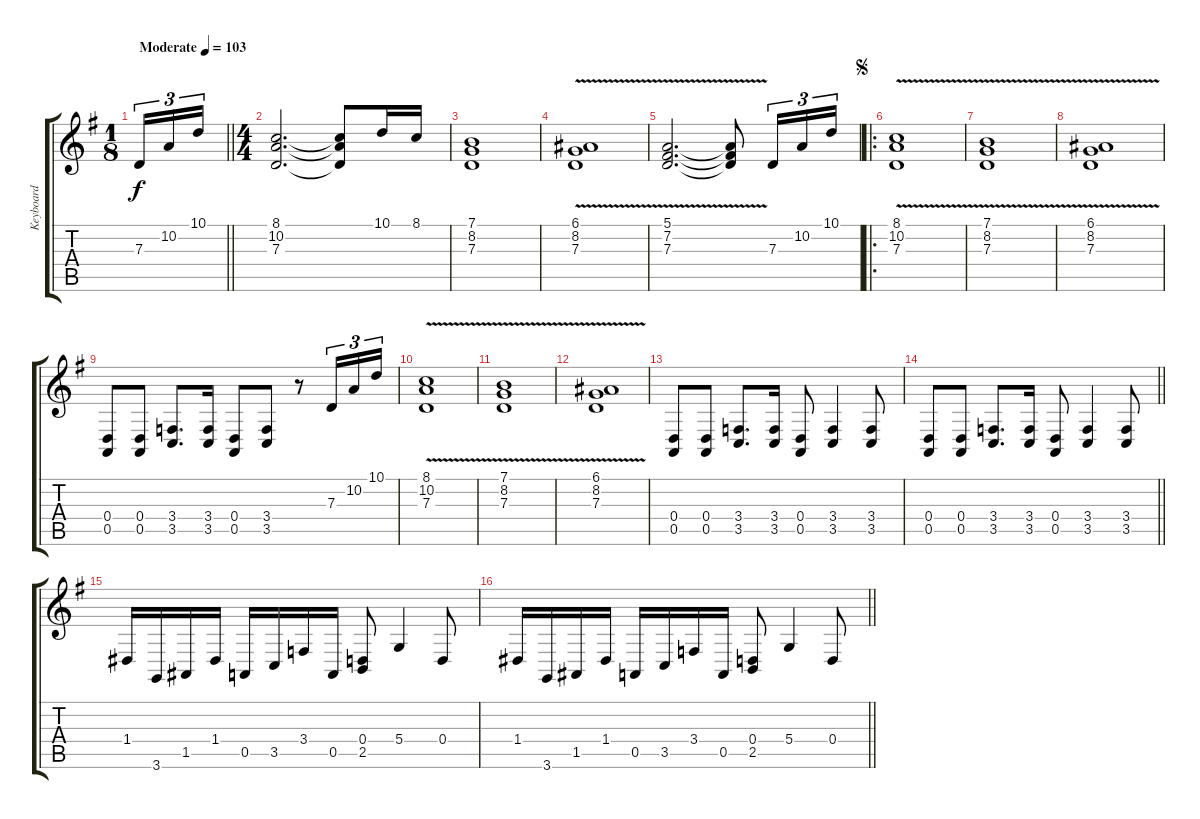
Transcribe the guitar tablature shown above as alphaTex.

\track ("Keyboard" "Keyboard") {instrument churchorgan}
\staff {score tabs}
\tuning (E4 B3 G3 D3 A2 E2) {hide}
\ts (1 8)
\tempo (103 "Moderate")
\clef g2
\barLineRight lightlight
\ks g
7.3.16{tu (3 2) dy f instrument churchorgan} 10.2.16{tu (3 2)} 10.1.16{tu (3 2)} |
\ts (4 4)
(8.1 10.2 7.3).2{d} (8.1{t} 10.2{t} 7.3{t}).8 10.1.16 8.1.16 |
(7.1 8.2 7.3).1 |
(6.1{v} 8.2{v} 7.3{v}).1 |
(5.1{v} 7.2{v} 7.3{v}).2{d} (5.1{t} 7.2{t} 7.3{t}).8 7.3.16{tu (3 2)} 10.2.16{tu (3 2)} 10.1.16{tu (3 2)} |
\ro
\jump segno
(8.1{v} 10.2{v} 7.3{v}).1 |
(7.1{v} 8.2{v} 7.3{v}).1 |
(6.1{v} 8.2{v} 7.3{v}).1 |
(0.4 0.5).8 (0.4 0.5).8 (3.4 3.5).8{d} (3.4 3.5).16 (0.4 0.5).8 (3.4 3.5).8 r.8 7.3.16{tu (3 2)} 10.2.16{tu (3 2)} 10.1.16{tu (3 2)} |
(8.1{v} 10.2{v} 7.3{v}).1 |
(7.1{v} 8.2{v} 7.3{v}).1 |
(6.1{v} 8.2{v} 7.3{v}).1 |
(0.4 0.5).8 (0.4 0.5).8 (3.4 3.5).8{d} (3.4 3.5).16 (0.4 0.5).8 (3.4 3.5).4 (3.4 3.5).8 |
\barLineRight lightlight
(0.4 0.5).8 (0.4 0.5).8 (3.4 3.5).8{d} (3.4 3.5).16 (0.4 0.5).8 (3.4 3.5).4 (3.4 3.5).8 |
1.4.16 3.6.16 1.5.16 1.4.16 0.5.16 3.5.16 3.4.16 0.5.16 (0.4 2.5).8 5.4.4 0.4.8 |
\barLineRight lightlight
1.4.16 3.6.16 1.5.16 1.4.16 0.5.16 3.5.16 3.4.16 0.5.16 (0.4 2.5).8 5.4.4 0.4.8
